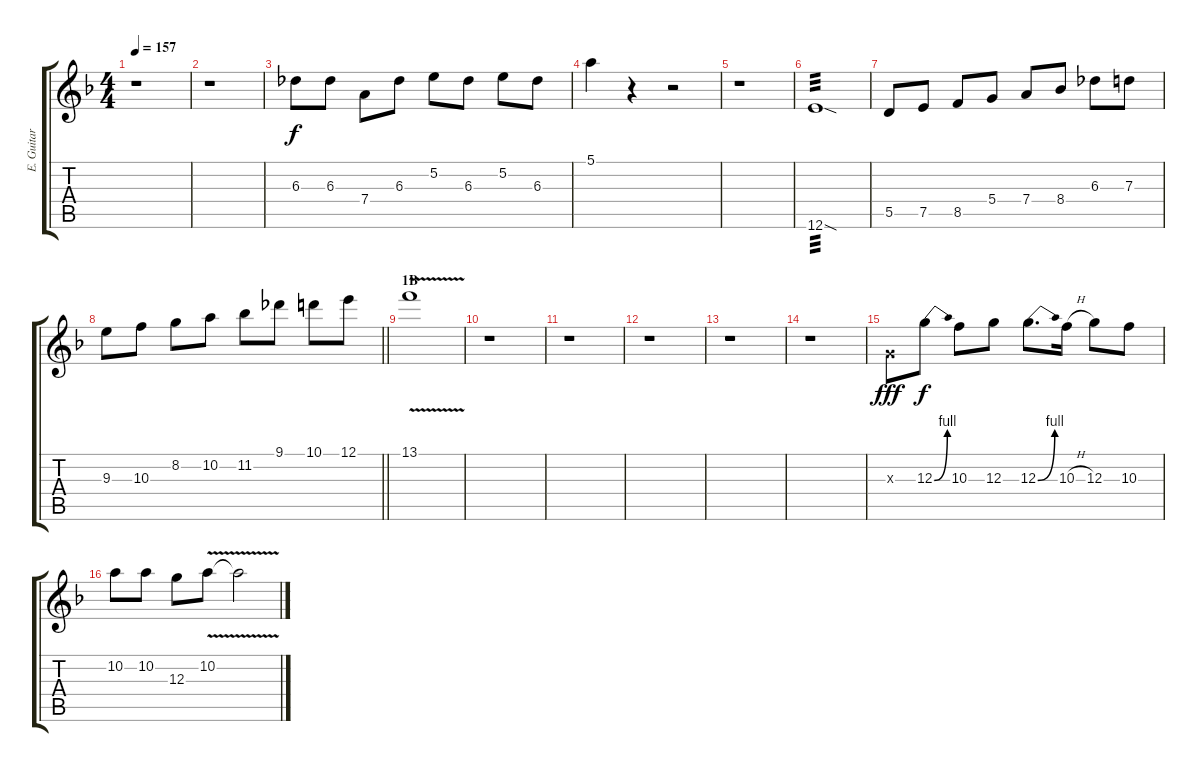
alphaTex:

\track ("E. Guitar V" "E. Guitar ") {instrument overdrivenguitar}
\staff {score tabs}
\tuning (E4 B3 G3 D3 A2 E2) {hide}
\ts (4 4)
\tempo 157
\clef g2
\ks f
r.1{dy f} |
r.1 |
6.3.8 6.3.8 7.4.8 6.3.8 5.2.8 6.3.8 5.2.8 6.3.8 |
5.1.4 r.4 r.2 |
r.1 |
12.6{sod}.1{tp 3} |
5.5.8 7.5.8 8.5.8 5.4.8 7.4.8 8.4.8 6.3.8 7.3.8 |
\barLineRight lightlight
9.3.8 10.3.8 8.2.8 10.2.8 11.2.8 9.1.8 10.1.8 12.1.8 |
\section ("" "1B")
13.1{v}.1 |
r.1 |
r.1 |
r.1 |
r.1 |
r.1 |
0.3{x}.8{dy fff} 12.3{be (bend 0 0 60 4)}.8{dy f} 10.3.8 12.3.8 12.3{be (bend 0 0 60 4)}.8{d} 10.3{h}.16 12.3.8 10.3.8 |
10.2.8 10.2.8 12.3.8 10.2{v}.8 10.2{t}.2
